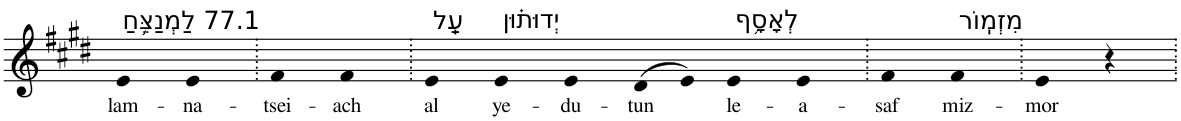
**kern	**text
*part1	*part1
*staff1	*staff1
*I"Piano	*
*I'Pno	*
*clefG2	*
*k[f#c#g#d#]	*
*E:	*
=1	=1
!LO:TX:a:t=77.1 לַמְנַצֵּ֥חַ	!
!	!LO:LY:b
4e	lam-
!	!LO:LY:b
4e	-na-
=2.	=2.
!	!LO:LY:b
4f#	-tsei-
!	!LO:LY:b
4f#	-ach
=3.	=3.
!LO:TX:a:t=עַֽל	!
!	!LO:LY:b
4e	al
!LO:TX:a:t=יְדוּת֗וּן	!
!	!LO:LY:b
4e	ye-
!	!LO:LY:b
4e	-du-
!	!LO:LY:b
(>8d#	-tun
8e)	.
!LO:TX:a:t=לְאָסָ֥ף	!
!	!LO:LY:b
4e	le-
!	!LO:LY:b
4e	-a-
=4.	=4.
!	!LO:LY:b
4f#	-saf
!LO:TX:a:t=מִזְמֽוֹר	!
!	!LO:LY:b
4f#	miz-
=5.	=5.
!	!LO:LY:b
4e	-mor
4r	.
=.	=.
*-	*-
